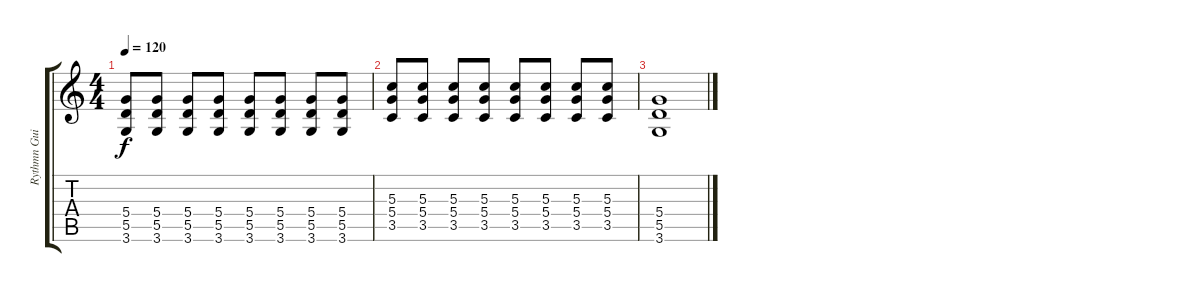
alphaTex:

\track ("Rythmn Guitar" "Rythmn Gui") {instrument distortionguitar}
\staff {score tabs}
\tuning (E4 B3 G3 D3 A2 E2) {hide}
\ts (4 4)
\tempo 120
\clef g2
\ks c
(5.4 5.5 3.6).8{dy f} (5.4 5.5 3.6).8 (5.4 5.5 3.6).8 (5.4 5.5 3.6).8 (5.4 5.5 3.6).8 (5.4 5.5 3.6).8 (5.4 5.5 3.6).8 (5.4 5.5 3.6).8 |
(5.3 5.4 3.5).8 (5.3 5.4 3.5).8 (5.3 5.4 3.5).8 (5.3 5.4 3.5).8 (5.3 5.4 3.5).8 (5.3 5.4 3.5).8 (5.3 5.4 3.5).8 (5.3 5.4 3.5).8 |
(5.4 5.5 3.6).1
